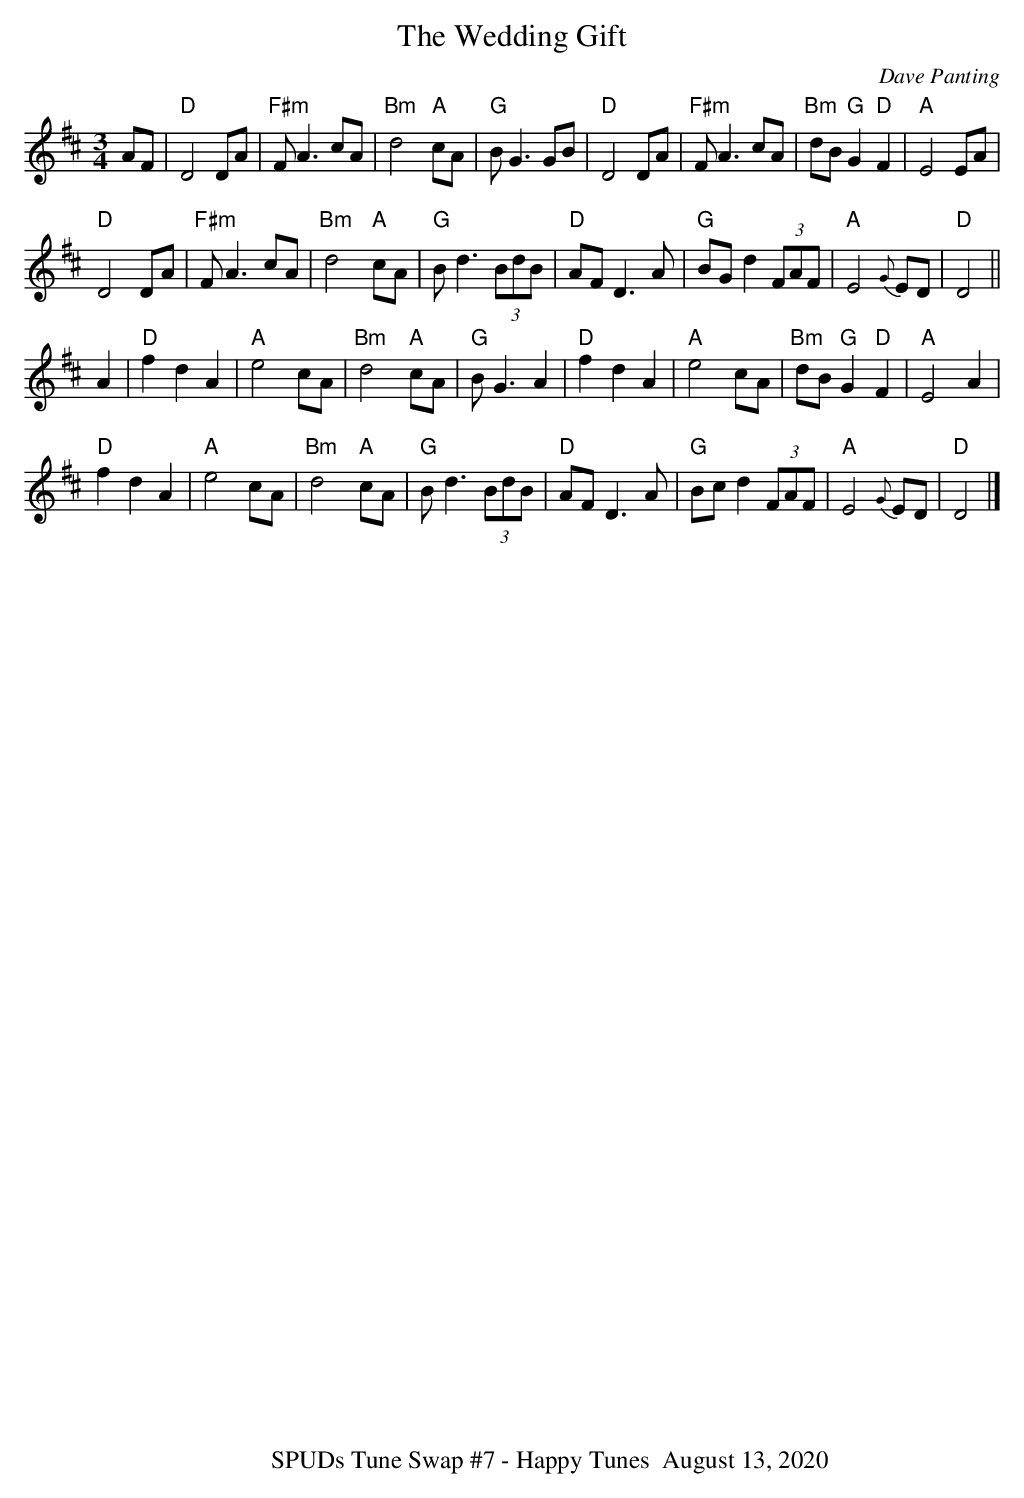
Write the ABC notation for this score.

X:1
T:The Wedding Gift
C:Dave Panting
M:3/4
L:1/8
K:D
AF|"D"D4 DA|"F#m"F A3 cA|"Bm"d4 "A"cA|"G"B G3 GB|\
"D"D4 DA|"F#m"F A3 cA|"Bm"dB "G"G2 "D"F2|"A"E4 EA|
"D"D4 DA|"F#m"F A3 cA|"Bm"d4 "A"cA|"G"B d3 (3BdB|\
"D"AF D3 A|"G"BG d2 (3FAF|"A"E4 {G}ED|"D"D4||
A2|"D"f2 d2 A2|"A"e4 cA|"Bm"d4 "A"cA|"G"B G3 A2|\
"D"f2 d2 A2|"A"e4 cA|"Bm"dB "G"G2 "D"F2|"A"E4 A2|
"D"f2 d2 A2|"A"e4 cA|"Bm"d4 "A"cA|"G"B d3 (3BdB|\
"D"AF D3 A|"G"Bc d2 (3FAF|"A"E4 {G}ED|"D"D4|]
